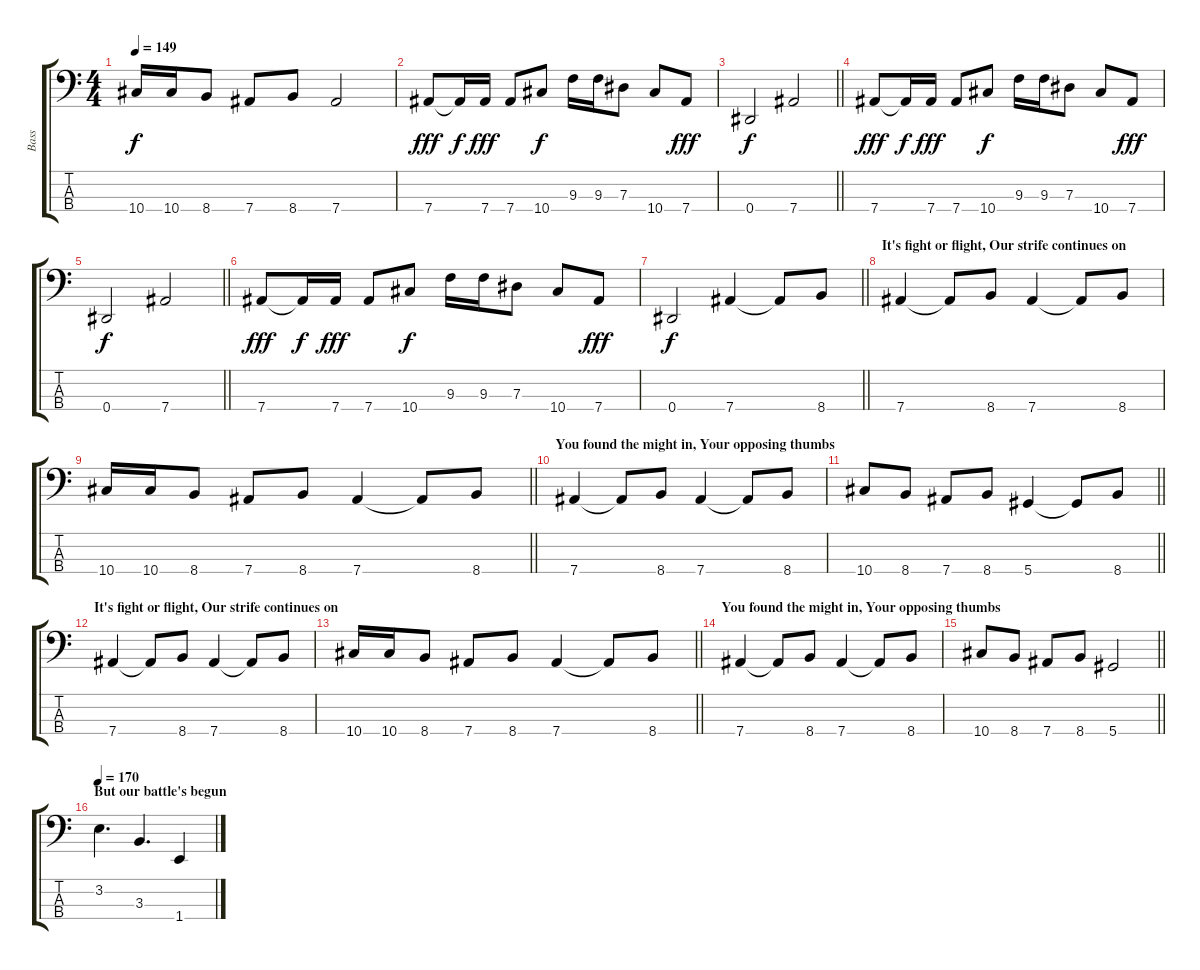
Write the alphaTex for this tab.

\track ("Bass" "Bass") {instrument electricbassfinger}
\staff {score tabs}
\tuning (Gb2 Db2 Ab1 Eb1) {hide}
\ts (4 4)
\tempo 149
\clef f4
\ks c
10.4.16{dy f} 10.4.16 8.4.8 7.4.8 8.4.8 7.4.2 |
7.4.8{dy fff} 7.4{t}.16{dy f} 7.4.16{dy fff} 7.4.8 10.4.8{dy f} 9.3.16 9.3.16 7.3.8 10.4.8 7.4.8{dy fff} |
\barLineRight lightlight
0.4.2{dy f} 7.4.2 |
7.4.8{dy fff} 7.4{t}.16{dy f} 7.4.16{dy fff} 7.4.8 10.4.8{dy f} 9.3.16 9.3.16 7.3.8 10.4.8 7.4.8{dy fff} |
\barLineRight lightlight
0.4.2{dy f} 7.4.2 |
7.4.8{dy fff} 7.4{t}.16{dy f} 7.4.16{dy fff} 7.4.8 10.4.8{dy f} 9.3.16 9.3.16 7.3.8 10.4.8 7.4.8{dy fff} |
\barLineRight lightlight
0.4.2{dy f} 7.4.4 7.4{t}.8 8.4.8 |
\section ("" "It's fight or flight, Our strife continues on ")
7.4.4 7.4{t}.8 8.4.8 7.4.4 7.4{t}.8 8.4.8 |
\barLineRight lightlight
10.4.16 10.4.16 8.4.8 7.4.8 8.4.8 7.4.4 7.4{t}.8 8.4.8 |
\section ("" "You found the might in, Your opposing thumbs")
7.4.4 7.4{t}.8 8.4.8 7.4.4 7.4{t}.8 8.4.8 |
\barLineRight lightlight
10.4.8 8.4.8 7.4.8 8.4.8 5.4.4 5.4{t}.8 8.4.8 |
\section ("" "It's fight or flight, Our strife continues on ")
7.4.4 7.4{t}.8 8.4.8 7.4.4 7.4{t}.8 8.4.8 |
\barLineRight lightlight
10.4.16 10.4.16 8.4.8 7.4.8 8.4.8 7.4.4 7.4{t}.8 8.4.8 |
\section ("" "You found the might in, Your opposing thumbs")
7.4.4 7.4{t}.8 8.4.8 7.4.4 7.4{t}.8 8.4.8 |
\barLineRight lightlight
10.4.8 8.4.8 7.4.8 8.4.8 5.4.2 |
\section ("" "But our battle's begun ")
\tempo 170
3.2.4{d} 3.3.4{d} 1.4.4
